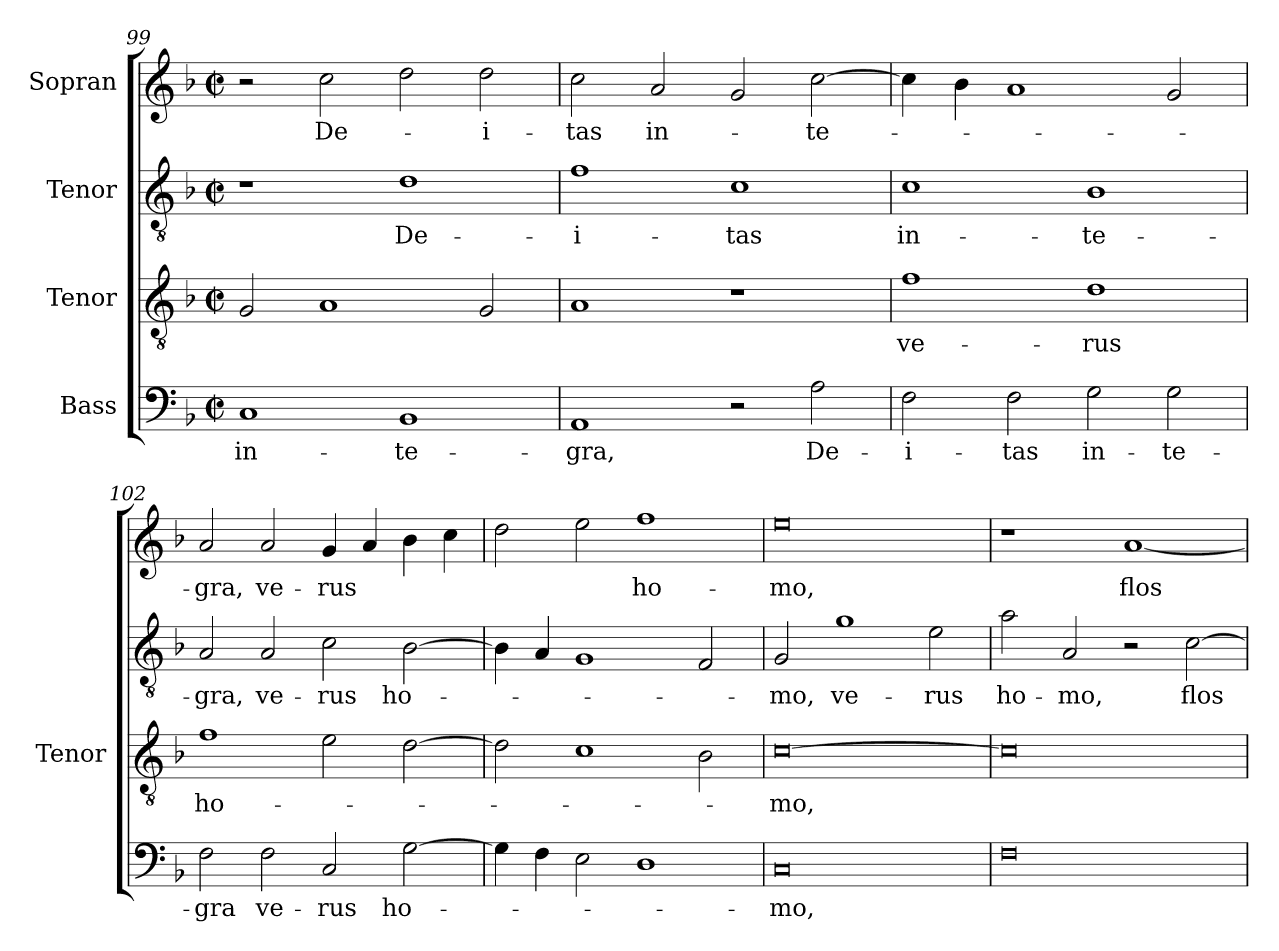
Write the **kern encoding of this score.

**kern	**text	**kern	**text	**kern	**text	**kern	**text
*part4	*part4	*part3	*part3	*part2	*part2	*part1	*part1
*staff4	*staff4	*staff3	*staff3	*staff2	*staff2	*staff1	*staff1
*I"Bass	*	*I"Tenor	*	*I"Tenor	*	*I"Sopran	*
*	*	*I'Tenor	*	*	*	*	*
*clefF4	*	*clefGv2	*	*clefGv2	*	*clefG2	*
*	*	*ITrd7c12	*	*ITrd7c12	*	*	*
*k[b-]	*	*k[b-]	*	*k[b-]	*	*k[b-]	*
*F:	*	*F:	*	*F:	*	*F:	*
*M2/2	*	*M2/2	*	*M2/2	*	*M2/2	*
*met(c|)	*	*met(c|)	*	*met(c|)	*	*met(c|)	*
=99	=99	=99	=99	=99	=99	=99	=99
!	!LO:LY:b:color=#000000	!	!	!	!	!	!
1Ci	in-	2GGi/	.	1r	.	2r	.
!	!	!	!	!	!	!	!LO:LY:b:color=#000000
.	.	1AAi	.	.	.	2cci\	De-
!	!LO:LY:b:color=#000000	!	!	!	!	!	!
!	!	!	!	!	!LO:LY:b:color=#000000	!	!
1BB-i	-te-	.	.	1Di	De-	2ddi\	.
!	!	!	!	!	!	!	!LO:LY:b:color=#000000
.	.	2GGi/	.	.	.	2ddi\	-i-
=100	=100	=100	=100	=100	=100	=100	=100
!	!LO:LY:b:color=#000000	!	!	!	!	!	!
!	!	!	!	!	!LO:LY:b:color=#000000	!	!
!	!	!	!	!	!	!	!LO:LY:b:color=#000000
1AAi	-gra,	1AAi	.	1Fi	-i-	2cci\	-tas
!	!	!	!	!	!	!	!LO:LY:b:color=#000000
.	.	.	.	.	.	2ai/	in-
!	!	!	!	!	!LO:LY:b:color=#000000	!	!
2r	.	1r	.	1Ci	-tas	2gi/	.
!	!LO:LY:b:color=#000000	!	!	!	!	!	!
!	!	!	!	!	!	!	!LO:LY:b:color=#000000
2Ai\	De-	.	.	.	.	[>2cci\	-te-
=101	=101	=101	=101	=101	=101	=101	=101
!	!LO:LY:b:color=#000000	!	!	!	!	!	!
!	!	!	!LO:LY:b:color=#000000	!	!	!	!
!	!	!	!	!	!LO:LY:b:color=#000000	!	!
2Fi\	-i-	1Fi	ve-	1Ci	in-	4cci\]	.
.	.	.	.	.	.	4b-i\	.
!	!LO:LY:b:color=#000000	!	!	!	!	!	!
2Fi\	-tas	.	.	.	.	1ai	.
!	!LO:LY:b:color=#000000	!	!	!	!	!	!
!	!	!	!LO:LY:b:color=#000000	!	!	!	!
!	!	!	!	!	!LO:LY:b:color=#000000	!	!
2Gi\	in-	1Di	-rus	1BB-i	-te-	.	.
!	!LO:LY:b:color=#000000	!	!	!	!	!	!
2Gi\	-te-	.	.	.	.	2gi/	.
=102	=102	=102	=102	=102	=102	=102	=102
!	!LO:LY:b:color=#000000	!	!	!	!	!	!
!	!	!	!LO:LY:b:color=#000000	!	!	!	!
!	!	!	!	!	!LO:LY:b:color=#000000	!	!
!	!	!	!	!	!	!	!LO:LY:b:color=#000000
2Fi\	-gra	1Fi	ho-	2AAi/	-gra,	2ai/	-gra,
!	!LO:LY:b:color=#000000	!	!	!	!	!	!
!	!	!	!	!	!LO:LY:b:color=#000000	!	!
!	!	!	!	!	!	!	!LO:LY:b:color=#000000
2Fi\	ve-	.	.	2AAi/	ve-	2ai/	ve-
!	!LO:LY:b:color=#000000	!	!	!	!	!	!
!	!	!	!	!	!LO:LY:b:color=#000000	!	!
!	!	!	!	!	!	!	!LO:LY:b:color=#000000
2Ci/	-rus	2Ei\	.	2Ci\	-rus	4gi/	-rus
.	.	.	.	.	.	4ai/	.
!	!LO:LY:b:color=#000000	!	!	!	!	!	!
!	!	!	!	!	!LO:LY:b:color=#000000	!	!
[>2Gi\	ho-	[>2Di\	.	[>2BB-i\	ho-	4b-i\	.
.	.	.	.	.	.	4cci\	.
=103	=103	=103	=103	=103	=103	=103	=103
4Gi\]	.	2Di\]	.	4BB-i\]	.	2ddi\	.
4Fi\	.	.	.	4AAi/	.	.	.
2Ei\	.	1Ci	.	1GGi	.	2eei\	.
!	!	!	!	!	!	!	!LO:LY:b:color=#000000
1Di	.	.	.	.	.	1ffi	ho-
.	.	2BB-i\	.	2FFi/	.	.	.
!!LO:LB:g=z
=104	=104	=104	=104	=104	=104	=104	=104
!	!LO:LY:b:color=#000000	!	!	!	!	!	!
!	!	!	!LO:LY:b:color=#000000	!	!	!	!
!	!	!	!	!	!LO:LY:b:color=#000000	!	!
!	!	!	!	!	!	!	!LO:LY:b:color=#000000
0Ci	-mo,	[>0Ci	-mo,	2GGi/	-mo,	0eei	-mo,
!	!	!	!	!	!LO:LY:b:color=#000000	!	!
.	.	.	.	1Gi	ve-	.	.
!	!	!	!	!	!LO:LY:b:color=#000000	!	!
.	.	.	.	2Ei\	-rus	.	.
=105	=105	=105	=105	=105	=105	=105	=105
!	!	!	!	!	!LO:LY:b:color=#000000	!	!
0Fi	.	0Ci]	.	2Ai\	ho-	1r	.
!	!	!	!	!	!LO:LY:b:color=#000000	!	!
.	.	.	.	2AAi/	-mo,	.	.
!	!	!	!	!	!	!	!LO:LY:b:color=#000000
.	.	.	.	2r	.	[<1ai	flos
!	!	!	!	!	!LO:LY:b:color=#000000	!	!
.	.	.	.	[>2Ci\	flos	.	.
=	=	=	=	=	=	=	=
*-	*-	*-	*-	*-	*-	*-	*-
